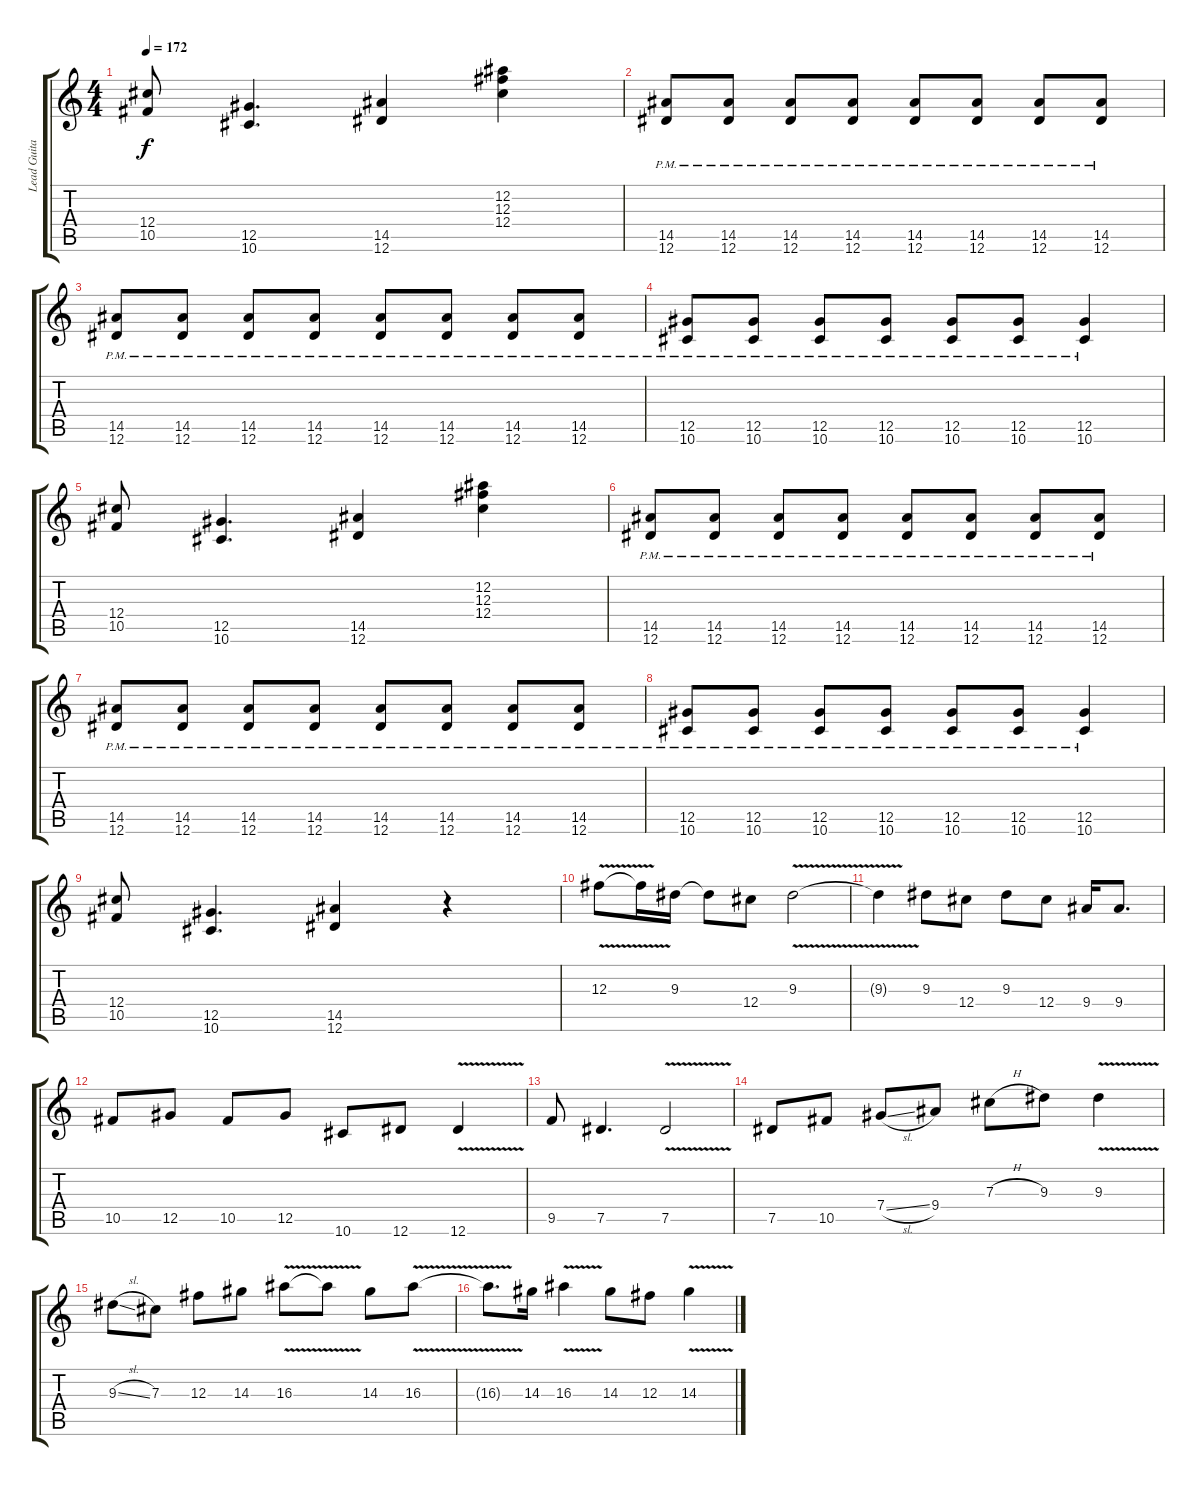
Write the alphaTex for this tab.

\track ("Lead Guitar" "Lead Guita") {instrument distortionguitar}
\staff {score tabs}
\tuning (Eb4 Bb3 Gb3 Db3 Ab2 Eb2) {hide}
\ts (4 4)
\tempo 172
\clef g2
\ks c
(12.4 10.5).8{dy f} (12.5 10.6).4{d} (14.5 12.6).4 (12.2 12.3 12.4).4 |
(14.5{pm} 12.6{pm}).8 (14.5{pm} 12.6{pm}).8 (14.5{pm} 12.6{pm}).8 (14.5{pm} 12.6{pm}).8 (14.5{pm} 12.6{pm}).8 (14.5{pm} 12.6{pm}).8 (14.5{pm} 12.6{pm}).8 (14.5{pm} 12.6{pm}).8 |
(14.5{pm} 12.6{pm}).8 (14.5{pm} 12.6{pm}).8 (14.5{pm} 12.6{pm}).8 (14.5{pm} 12.6{pm}).8 (14.5{pm} 12.6{pm}).8 (14.5{pm} 12.6{pm}).8 (14.5{pm} 12.6{pm}).8 (14.5{pm} 12.6{pm}).8 |
(12.5{pm} 10.6{pm}).8 (12.5{pm} 10.6{pm}).8 (12.5{pm} 10.6{pm}).8 (12.5{pm} 10.6{pm}).8 (12.5{pm} 10.6{pm}).8 (12.5{pm} 10.6{pm}).8 (12.5{pm} 10.6{pm}).4 |
(12.4 10.5).8 (12.5 10.6).4{d} (14.5 12.6).4 (12.2 12.3 12.4).4 |
(14.5{pm} 12.6{pm}).8 (14.5{pm} 12.6{pm}).8 (14.5{pm} 12.6{pm}).8 (14.5{pm} 12.6{pm}).8 (14.5{pm} 12.6{pm}).8 (14.5{pm} 12.6{pm}).8 (14.5{pm} 12.6{pm}).8 (14.5{pm} 12.6{pm}).8 |
(14.5{pm} 12.6{pm}).8 (14.5{pm} 12.6{pm}).8 (14.5{pm} 12.6{pm}).8 (14.5{pm} 12.6{pm}).8 (14.5{pm} 12.6{pm}).8 (14.5{pm} 12.6{pm}).8 (14.5{pm} 12.6{pm}).8 (14.5{pm} 12.6{pm}).8 |
(12.5{pm} 10.6{pm}).8 (12.5{pm} 10.6{pm}).8 (12.5{pm} 10.6{pm}).8 (12.5{pm} 10.6{pm}).8 (12.5{pm} 10.6{pm}).8 (12.5{pm} 10.6{pm}).8 (12.5{pm} 10.6{pm}).4 |
(12.4 10.5).8 (12.5 10.6).4{d} (14.5 12.6).4 r.4 |
12.3{v}.8 12.3{t}.16 9.3.16 9.3{t}.8 12.4.8 9.3{v}.2 |
9.3{t}.4 9.3.8 12.4.8 9.3.8 12.4.8 9.4.16 9.4.8{d} |
10.5.8 12.5.8 10.5.8 12.5.8 10.6.8 12.6.8 12.6{v}.4 |
9.5.8 7.5.4{d} 7.5{v}.2 |
7.5.8 10.5.8 7.4{sl}.8 9.4.8 7.3{h}.8 9.3.8 9.3{v}.4 |
9.3{sl}.8 7.3.8 12.3.8 14.3.8 16.3{v}.8 16.3{t}.8 14.3.8 16.3{v}.8 |
16.3{t}.8{d} 14.3.16 16.3{v}.4 14.3.8 12.3.8 14.3{v}.4
